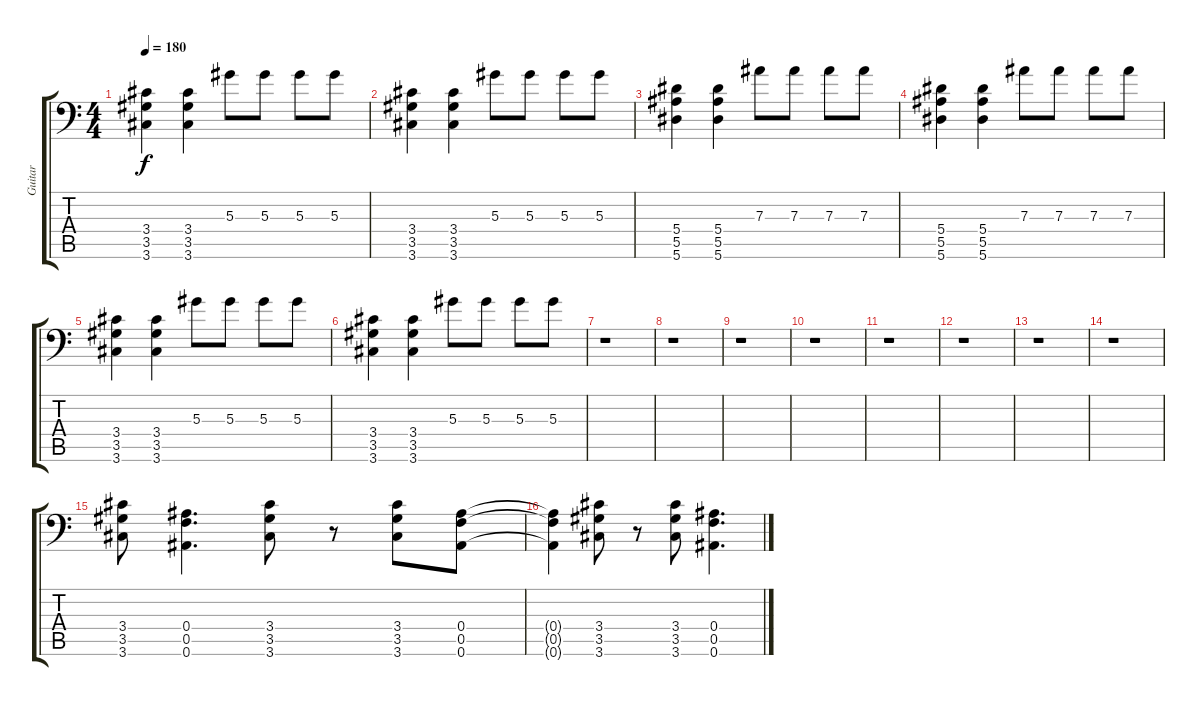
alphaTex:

\track ("Guitar" "Guitar") {instrument distortionguitar}
\staff {score tabs}
\tuning (C4 G3 Eb3 Bb2 F2 Bb1) {hide}
\ts (4 4)
\tempo 180
\clef f4
\ks c
(3.4 3.5 3.6).4{dy f} (3.4 3.5 3.6).4 5.3.8 5.3.8 5.3.8 5.3.8 |
(3.4 3.5 3.6).4 (3.4 3.5 3.6).4 5.3.8 5.3.8 5.3.8 5.3.8 |
(5.4 5.5 5.6).4 (5.4 5.5 5.6).4 7.3.8 7.3.8 7.3.8 7.3.8 |
(5.4 5.5 5.6).4 (5.4 5.5 5.6).4 7.3.8 7.3.8 7.3.8 7.3.8 |
(3.4 3.5 3.6).4 (3.4 3.5 3.6).4 5.3.8 5.3.8 5.3.8 5.3.8 |
(3.4 3.5 3.6).4 (3.4 3.5 3.6).4 5.3.8 5.3.8 5.3.8 5.3.8 |
r.1 |
r.1 |
r.1 |
r.1 |
r.1 |
r.1 |
r.1 |
r.1 |
(3.4 3.5 3.6).8 (0.4 0.5 0.6).4{d} (3.4 3.5 3.6).8 r.8 (3.4 3.5 3.6).8 (0.4 0.5 0.6).8 |
(0.4{t} 0.5{t} 0.6{t}).4 (3.4 3.5 3.6).8 r.8 (3.4 3.5 3.6).8 (0.4 0.5 0.6).4{d}
